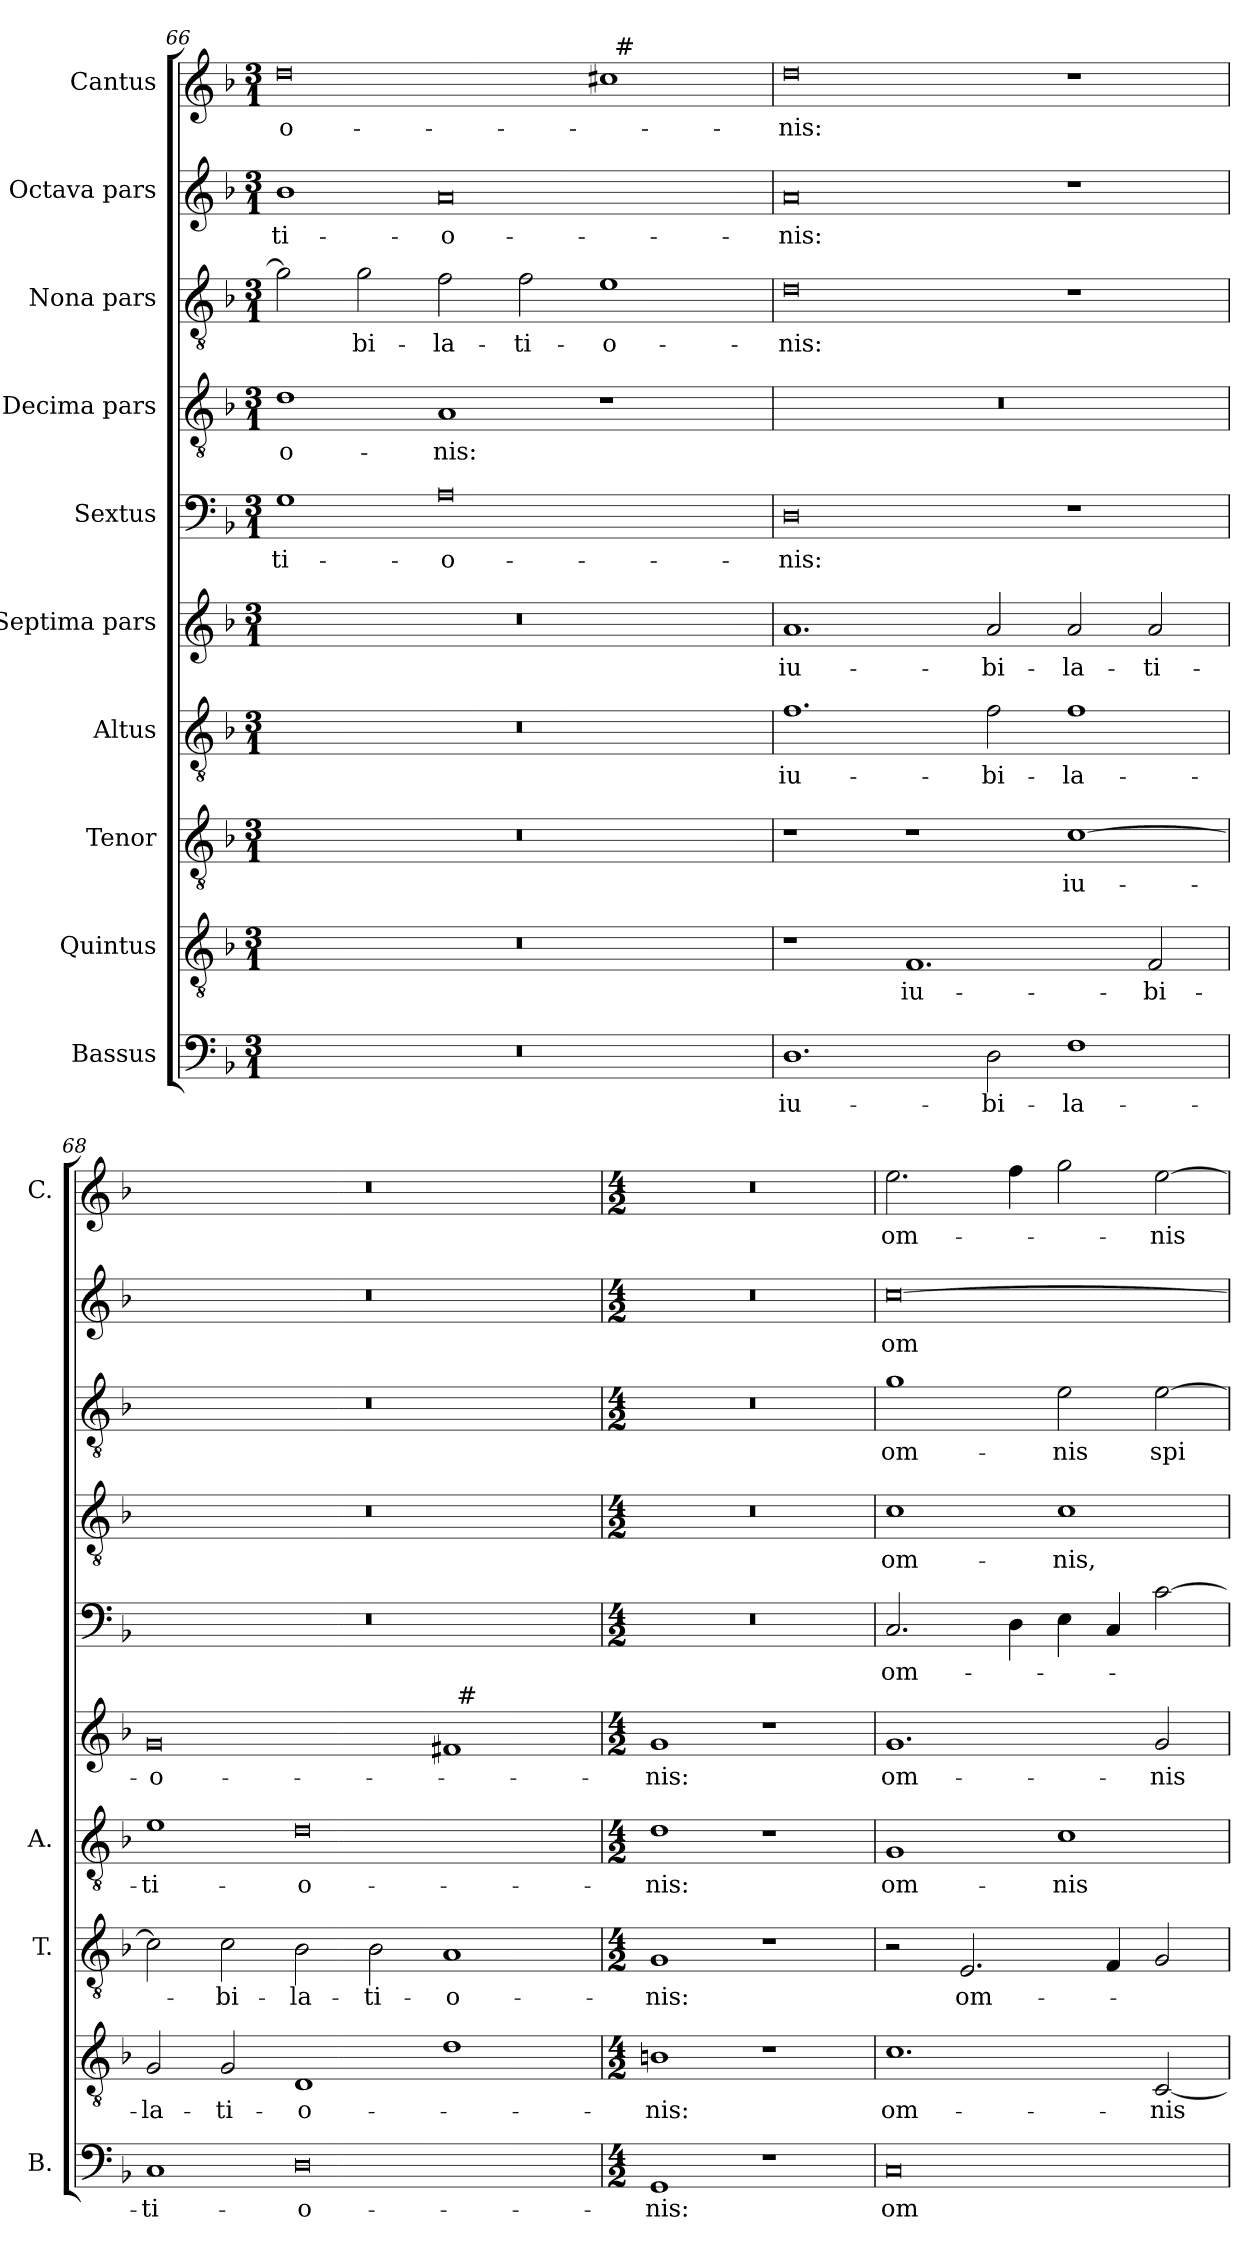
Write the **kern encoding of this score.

**kern	**text	**kern	**text	**kern	**text	**kern	**text	**kern	**text	**kern	**text	**kern	**text	**kern	**text	**kern	**text	**kern	**text
*part10	*part10	*part9	*part9	*part8	*part8	*part7	*part7	*part6	*part6	*part5	*part5	*part4	*part4	*part3	*part3	*part2	*part2	*part1	*part1
*staff10	*staff10	*staff9	*staff9	*staff8	*staff8	*staff7	*staff7	*staff6	*staff6	*staff5	*staff5	*staff4	*staff4	*staff3	*staff3	*staff2	*staff2	*staff1	*staff1
*I"Bassus	*	*I"Quintus	*	*I"Tenor	*	*I"Altus	*	*I"Septima pars	*	*I"Sextus	*	*I"Decima pars	*	*I"Nona pars	*	*I"Octava pars	*	*I"Cantus	*
*I'B.	*	*	*	*I'T.	*	*I'A.	*	*	*	*	*	*	*	*	*	*	*	*I'C.	*
*clefF4	*	*clefGv2	*	*clefGv2	*	*clefGv2	*	*clefG2	*	*clefF4	*	*clefGv2	*	*clefGv2	*	*clefG2	*	*clefG2	*
*	*	*ITrd7c12	*	*ITrd7c12	*	*ITrd7c12	*	*	*	*	*	*ITrd7c12	*	*ITrd7c12	*	*	*	*	*
*k[b-]	*	*k[b-]	*	*k[b-]	*	*k[b-]	*	*k[b-]	*	*k[b-]	*	*k[b-]	*	*k[b-]	*	*k[b-]	*	*k[b-]	*
*d:	*	*d:	*	*d:	*	*d:	*	*d:	*	*d:	*	*d:	*	*d:	*	*d:	*	*d:	*
*M3/1	*	*M3/1	*	*M3/1	*	*M3/1	*	*M3/1	*	*M3/1	*	*M3/1	*	*M3/1	*	*M3/1	*	*M3/1	*
=66	=66	=66	=66	=66	=66	=66	=66	=66	=66	=66	=66	=66	=66	=66	=66	=66	=66	=66	=66
!LO:N:vis=1	!	!LO:N:vis=1	!	!LO:N:vis=1	!	!LO:N:vis=1	!	!LO:N:vis=1	!	!	!LO:LY:b	!	!LO:LY:b	!	!	!	!LO:LY:b	!	!LO:LY:b
*	*	*	*	*	*	*	*	*	*	*	*	*	*	*	*	*	*	*^	*
0.r	.	0.r	.	0.r	.	0.r	.	0.r	.	1G	-ti-	1D	-o-	2G\]	.	1b-	-ti-	0dd	1ryy	-o-
!	!	!	!	!	!	!	!	!	!	!	!	!	!	!	!LO:LY:b	!	!	!	!	!
.	.	.	.	.	.	.	.	.	.	.	.	.	.	2G\	-bi-	.	.	.	.	.
!	!	!	!	!	!	!	!	!	!	!	!LO:LY:b	!	!LO:LY:b	!	!LO:LY:b	!	!LO:LY:b	!	!	!
.	.	.	.	.	.	.	.	.	.	0A	-o-	1AA	-nis:	2F\	-la-	0a	-o-	.	1ryy	.
!	!	!	!	!	!	!	!	!	!	!	!	!	!	!	!LO:LY:b	!	!	!	!	!
.	.	.	.	.	.	.	.	.	.	.	.	.	.	2F\	-ti-	.	.	.	.	.
!	!	!	!	!	!	!	!	!	!	!	!	!	!	!	!LO:LY:b	!	!	!	!	!
.	.	.	.	.	.	.	.	.	.	.	.	1r	.	1E	-o-	.	.	1cc#	32ryy	.
!	!	!	!	!	!	!	!	!	!	!	!	!	!	!	!	!	!	!	!LO:TX:a:t=#	!
.	.	.	.	.	.	.	.	.	.	.	.	.	.	.	.	.	.	.	2ryy	.
.	.	.	.	.	.	.	.	.	.	.	.	.	.	.	.	.	.	.	4...ryy	.
=67	=67	=67	=67	=67	=67	=67	=67	=67	=67	=67	=67	=67	=67	=67	=67	=67	=67	=67	=67	=67
!	!	!	!	!	!	!	!	!	!	!	!	!	!	!	!	!	!	!LO:TX:a:t=rit.	!	!
!	!LO:LY:b	!	!	!	!	!	!LO:LY:b	!	!LO:LY:b	!	!LO:LY:b	!LO:N:vis=1	!	!	!LO:LY:b	!	!LO:LY:b	!	!	!LO:LY:b
*	*	*	*	*	*	*	*	*	*	*	*	*	*	*	*	*	*	*v	*v	*
1.D	iu-	1r	.	1r	.	1.F	iu-	1.a	iu-	0D	-nis:	0.r	.	0D	-nis:	0a	-nis:	0dd	-nis:
!	!	!	!LO:LY:b	!	!	!	!	!	!	!	!	!	!	!	!	!	!	!	!
.	.	1.FF	iu-	1r	.	.	.	.	.	.	.	.	.	.	.	.	.	.	.
!	!LO:LY:b	!	!	!	!	!	!LO:LY:b	!	!LO:LY:b	!	!	!	!	!	!	!	!	!	!
2D\	-bi-	.	.	.	.	2F\	-bi-	2a/	-bi-	.	.	.	.	.	.	.	.	.	.
!	!LO:LY:b	!	!	!	!LO:LY:b	!	!LO:LY:b	!	!LO:LY:b	!	!	!	!	!	!	!	!	!	!
1F	-la-	.	.	[>1C	iu-	1F	-la-	2a/	-la-	1r	.	.	.	1r	.	1r	.	1r	.
!	!	!	!LO:LY:b	!	!	!	!	!	!LO:LY:b	!	!	!	!	!	!	!	!	!	!
.	.	2FF/	-bi-	.	.	.	.	2a/	-ti-	.	.	.	.	.	.	.	.	.	.
=68	=68	=68	=68	=68	=68	=68	=68	=68	=68	=68	=68	=68	=68	=68	=68	=68	=68	=68	=68
!	!LO:LY:b	!	!LO:LY:b	!	!	!	!LO:LY:b	!	!LO:LY:b	!LO:N:vis=1	!	!LO:N:vis=1	!	!LO:N:vis=1	!	!LO:N:vis=1	!	!LO:N:vis=1	!
*	*	*	*	*	*	*	*	*^	*	*	*	*	*	*	*	*	*	*	*
1C	-ti-	2GG/	-la-	2C\]	.	1E	-ti-	0g	1ryy	-o-	0.r	.	0.r	.	0.r	.	0.r	.	0.r	.
!	!	!	!LO:LY:b	!	!LO:LY:b	!	!	!	!	!	!	!	!	!	!	!	!	!	!	!
.	.	2GG/	-ti-	2C\	-bi-	.	.	.	.	.	.	.	.	.	.	.	.	.	.	.
!	!LO:LY:b	!	!LO:LY:b	!	!LO:LY:b	!	!LO:LY:b	!	!	!	!	!	!	!	!	!	!	!	!	!
0D	-o-	1DD	-o-	2BB-\	-la-	0D	-o-	.	1ryy	.	.	.	.	.	.	.	.	.	.	.
!	!	!	!	!	!LO:LY:b	!	!	!	!	!	!	!	!	!	!	!	!	!	!	!
.	.	.	.	2BB-\	-ti-	.	.	.	.	.	.	.	.	.	.	.	.	.	.	.
!	!	!	!	!	!LO:LY:b	!	!	!	!	!	!	!	!	!	!	!	!	!	!	!
.	.	1D	.	1AA	-o-	.	.	1f#	32ryy	.	.	.	.	.	.	.	.	.	.	.
!	!	!	!	!	!	!	!	!	!LO:TX:a:t=#	!	!	!	!	!	!	!	!	!	!	!
.	.	.	.	.	.	.	.	.	2ryy	.	.	.	.	.	.	.	.	.	.	.
.	.	.	.	.	.	.	.	.	4...ryy	.	.	.	.	.	.	.	.	.	.	.
*	*	*	*	*	*	*	*	*v	*v	*	*	*	*	*	*	*	*	*	*	*
!!LO:PB:g=z
=69	=69	=69	=69	=69	=69	=69	=69	=69	=69	=69	=69	=69	=69	=69	=69	=69	=69	=69	=69
*M4/2	*	*M4/2	*	*M4/2	*	*M4/2	*	*M4/2	*	*M4/2	*	*M4/2	*	*M4/2	*	*M4/2	*	*M4/2	*
*	*	*	*	*	*	*	*	*^	*	*	*	*	*	*	*	*	*	*	*
!	!LO:LY:b	!	!LO:LY:b	!	!LO:LY:b	!	!LO:LY:b	!	!	!LO:LY:b	!LO:N:vis=1	!	!LO:N:vis=1	!	!LO:N:vis=1	!	!LO:N:vis=1	!	!LO:N:vis=1	!
*	*	*	*	*	*	*	*	*v	*v	*	*	*	*	*	*	*	*	*	*	*
1GG	-nis:	1BBn	-nis:	1GG	-nis:	1D	-nis:	1g	-nis:	0r	.	0r	.	0r	.	0r	.	0r	.
1r	.	1r	.	1r	.	1r	.	1r	.	.	.	.	.	.	.	.	.	.	.
=70	=70	=70	=70	=70	=70	=70	=70	=70	=70	=70	=70	=70	=70	=70	=70	=70	=70	=70	=70
!	!LO:LY:b	!	!LO:LY:b	!	!	!	!LO:LY:b	!	!LO:LY:b	!	!LO:LY:b	!	!LO:LY:b	!	!LO:LY:b	!	!LO:LY:b	!	!LO:LY:b
0C	om-	1.C	om-	2r	.	1GG	om-	1.g	om-	2.C/	om-	1C	om-	1G	om-	[>0cc	om-	2.ee\	om-
!	!	!	!	!	!LO:LY:b	!	!	!	!	!	!	!	!	!	!	!	!	!	!
.	.	.	.	2.EE/	om-	.	.	.	.	.	.	.	.	.	.	.	.	.	.
.	.	.	.	.	.	.	.	.	.	4D\	.	.	.	.	.	.	.	4ff\	.
!	!	!	!	!	!	!	!LO:LY:b	!	!	!	!	!	!LO:LY:b	!	!LO:LY:b	!	!	!	!
.	.	.	.	.	.	1C	-nis	.	.	4E\	.	1C	-nis,	2E\	-nis	.	.	2gg\	.
.	.	.	.	4FF/	.	.	.	.	.	4C/	.	.	.	.	.	.	.	.	.
!	!	!	!LO:LY:b	!	!	!	!	!	!LO:LY:b	!	!	!	!	!	!LO:LY:b	!	!	!	!LO:LY:b
.	.	[<2CC/	-nis	2GG/	.	.	.	2g/	-nis	[>2c\	.	.	.	[>2E\	spi-	.	.	[>2ee\	-nis
=	=	=	=	=	=	=	=	=	=	=	=	=	=	=	=	=	=	=	=
*-	*-	*-	*-	*-	*-	*-	*-	*-	*-	*-	*-	*-	*-	*-	*-	*-	*-	*-	*-
